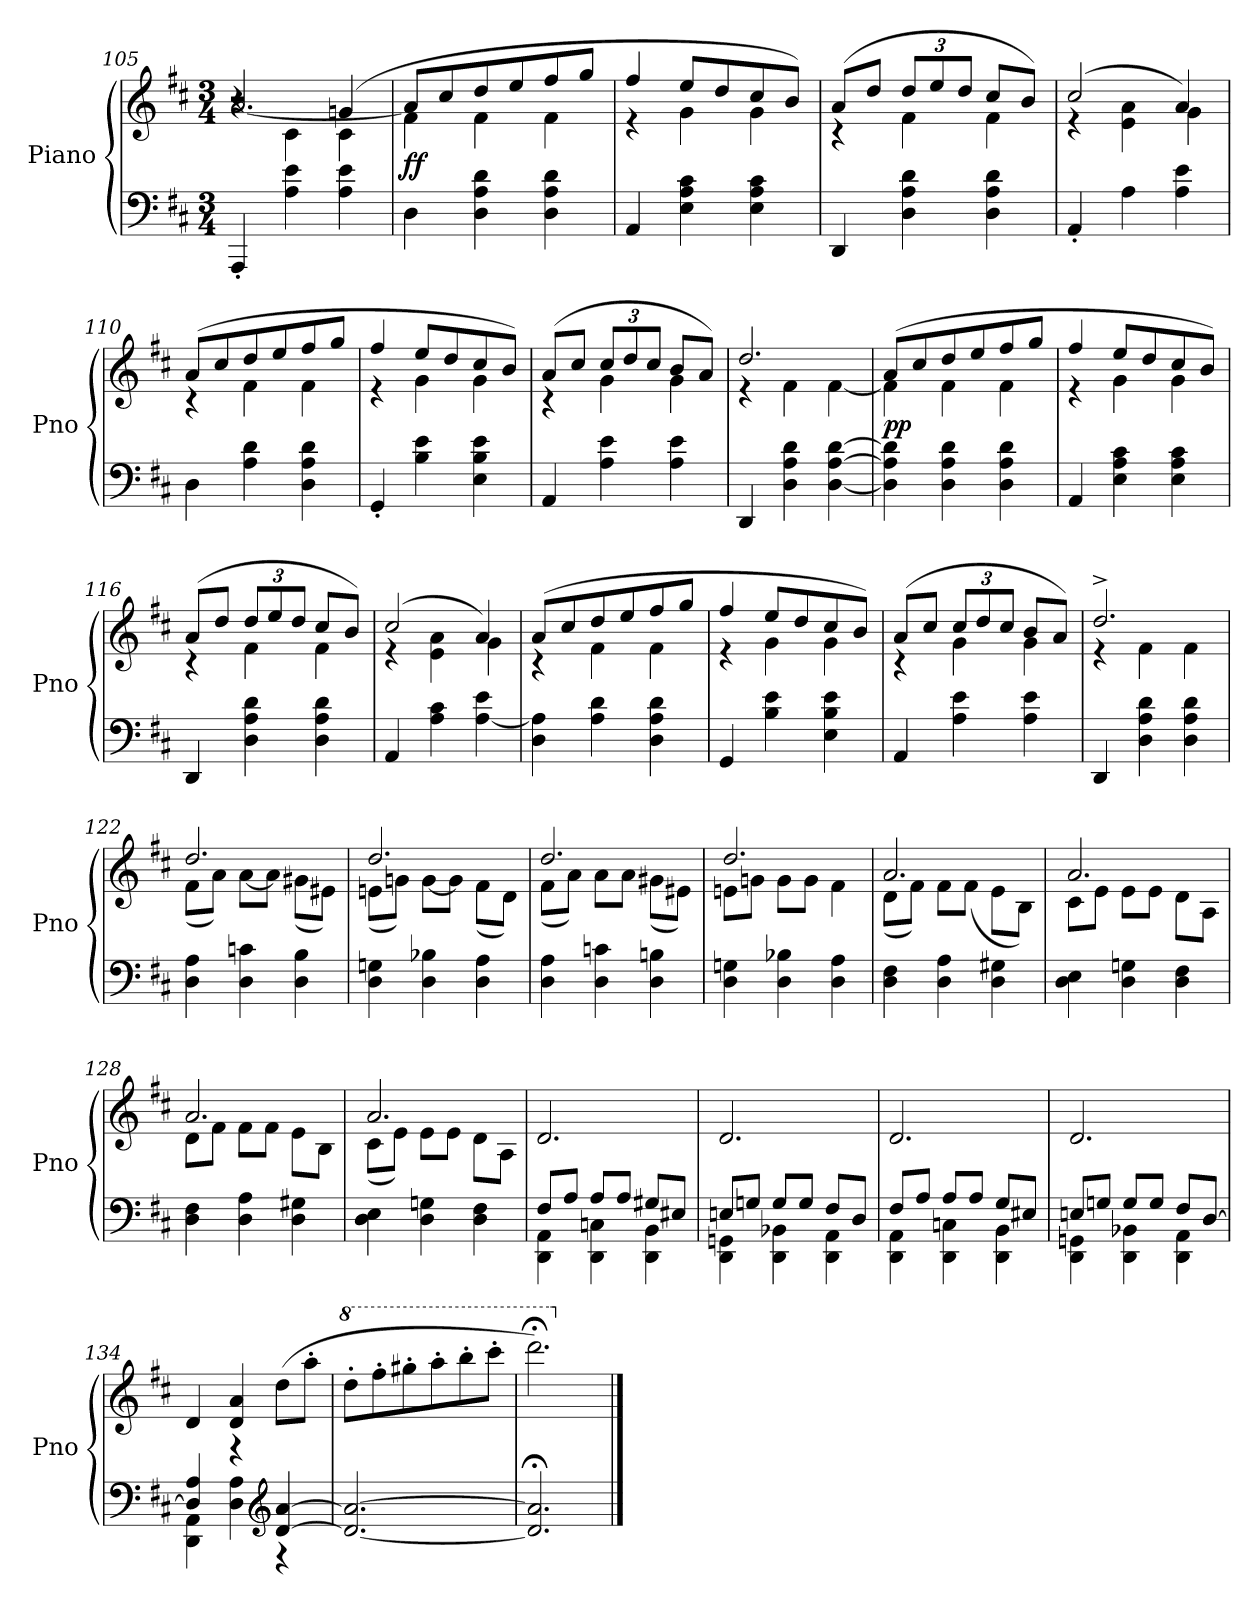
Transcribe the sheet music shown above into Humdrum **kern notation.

**kern	**kern	**dynam
*part1	*part1	*part1
*staff2	*staff1	*staff1/2
*I"Piano	*	*
*I'Pno	*	*
*clefF4	*clefG2	*
*k[f#c#]	*k[f#c#]	*
*M3/4	*M3/4	*
=105	=105	=105
*	*^	*
*	*	*^	*
4AAA'/	2r	[2.a/	4r	.
4A\ 4e\	.	.	4c#\	.
4A\ 4e\	(4gn/	.	4c#\	.
*	*	*v	*v	*
=106	=106	=106	=106
4D\	(8a/L]	4f#\)	ff
.	8cc#/	.	.
4D\ 4A\ 4d\	8dd/	4f#\	.
.	8ee/	.	.
4D\ 4A\ 4d\	8ff#/	4f#\	.
.	8gg/J	.	.
=107	=107	=107	=107
4AA/	4ff#/	4r	.
4E\ 4A\ 4c#\	8ee/L	4g\	.
.	8dd/	.	.
4E\ 4A\ 4c#\	8cc#/	4g\	.
.	8b/J)	.	.
=108	=108	=108	=108
4DD/	(8a/L	4r	.
.	8dd/J	.	.
4D\ 4A\ 4d\	12dd/L	4f#\	.
.	12ee/	.	.
.	12dd/J	.	.
4D\ 4A\ 4d\	8cc#/L	4f#\	.
.	8b/J)	.	.
=109	=109	=109	=109
4AA'/	(2cc#/	4r	.
4A\	.	4e\ 4a\	.
4A\ 4e\	4a/)	4g\	.
=110	=110	=110	=110
4D\	(8a/L	4r	.
.	8cc#/	.	.
4A\ 4d\	8dd/	4f#\	.
.	8ee/	.	.
4D\ 4A\ 4d\	8ff#/	4f#\	.
.	8gg/J	.	.
=111	=111	=111	=111
4GG'/	4ff#/	4r	.
4B\ 4e\	8ee/L	4g\	.
.	8dd/	.	.
4E\ 4B\ 4e\	8cc#/	4g\	.
.	8b/J)	.	.
=112	=112	=112	=112
4AA/	(8a/L	4r	.
.	8cc#/J	.	.
4A\ 4e\	12cc#/L	4g\	.
.	12dd/	.	.
.	12cc#/J	.	.
4A\ 4e\	8b/L	4g\	.
.	8a/J)	.	.
=113	=113	=113	=113
4DD/	2.dd/	4r	.
4D\ 4A\ 4d\	.	4f#\	.
[4D\ [4A\ [4d\	.	[4f#\	.
=114	=114	=114	=114
4D]\ 4A]\ 4d]\	(8a/L	4f#\]	pp
.	8cc#/	.	.
4D\ 4A\ 4d\	8dd/	4f#\	.
.	8ee/	.	.
4D\ 4A\ 4d\	8ff#/	4f#\	.
.	8gg/J	.	.
=115	=115	=115	=115
4AA/	4ff#/	4r	.
4E\ 4A\ 4c#\	8ee/L	4g\	.
.	8dd/	.	.
4E\ 4A\ 4c#\	8cc#/	4g\	.
.	8b/J)	.	.
=116	=116	=116	=116
4DD/	(8a/L	4r	.
.	8dd/J	.	.
4D\ 4A\ 4d\	12dd/L	4f#\	.
.	12ee/	.	.
.	12dd/J	.	.
4D\ 4A\ 4d\	8cc#/L	4f#\	.
.	8b/J)	.	.
=117	=117	=117	=117
4AA/	(2cc#/	4r	.
4A\ 4c#\	.	4e\ 4a\	.
[4A\ 4e\	4a/)	4g\	.
=118	=118	=118	=118
4D\ 4A]\	(8a/L	4r	.
.	8cc#/	.	.
4A\ 4d\	8dd/	4f#\	.
.	8ee/	.	.
4D\ 4A\ 4d\	8ff#/	4f#\	.
.	8gg/J	.	.
=119	=119	=119	=119
4GG/	4ff#/	4r	.
4B\ 4e\	8ee/L	4g\	.
.	8dd/	.	.
4E\ 4B\ 4e\	8cc#/	4g\	.
.	8b/J)	.	.
=120	=120	=120	=120
4AA/	(8a/L	4r	.
.	8cc#/J	.	.
4A\ 4e\	12cc#/L	4g\	.
.	12dd/	.	.
.	12cc#/J	.	.
4A\ 4e\	8b/L	4g\	.
.	8a/J)	.	.
=121	=121	=121	=121
4DD/	2.dd^/	4r	.
4D\ 4A\ 4d\	.	4f#\	.
4D\ 4A\ 4d\	.	4f#\	.
=122	=122	=122	=122
4D\ 4A\	2.dd/	(8f#\L	.
.	.	8a\J)	.
4D\ 4cn\	.	[8a\L	.
.	.	8a\J]	.
4D\ 4B\	.	(8g#X\L	.
.	.	8e#X\J)	.
=123	=123	=123	=123
4D\ 4Gn\	2.dd/	(8en\L	.
.	.	8gn\J)	.
4D\ 4B-X\	.	[8g\L	.
.	.	8g\J]	.
4D\ 4A\	.	(8f#\L	.
.	.	8d\J)	.
=124	=124	=124	=124
4D\ 4A\	2.dd/	(8f#\L	.
.	.	8a\J)	.
4D\ 4cn\	.	8a\L	.
.	.	8a\J	.
4D\ 4Bn\	.	(8g#X\L	.
.	.	8e#X\J)	.
=125	=125	=125	=125
4D\ 4Gn\	2.dd/	8en\L	.
.	.	8gn\J	.
4D\ 4B-X\	.	8g\L	.
.	.	8g\J	.
4D\ 4A\	.	4f#\	.
=126	=126	=126	=126
4D\ 4F#\	2.a/	(8d\L	.
.	.	8f#\J)	.
4D\ 4A\	.	8f#\L	.
.	.	(8f#\J	.
4D\ 4G#X\	.	8e\L	.
.	.	8B\J)	.
=127	=127	=127	=127
4D\ 4E\	2.a/	8c#\L	.
.	.	8e\J	.
4D\ 4Gn\	.	8e\L	.
.	.	8e\J	.
4D\ 4F#\	.	8d\L	.
.	.	8A\J	.
=128	=128	=128	=128
4D\ 4F#\	2.a/	8d\L	.
.	.	8f#\J	.
4D\ 4A\	.	8f#\L	.
.	.	8f#\J	.
4D\ 4G#X\	.	8e\L	.
.	.	8B\J	.
=129	=129	=129	=129
4D\ 4E\	2.a/	(8c#\L	.
.	.	8e\J)	.
4D\ 4Gn\	.	8e\L	.
.	.	8e\J	.
4D\ 4F#\	.	8d\L	.
.	.	8A\J	.
*	*v	*v	*
=130	=130	=130
*^	*	*
8F#/L	4DD\ 4AA\	2.d/	.
8A/J	.	.	.
8A/L	4DD\ 4Cn\	.	.
8A/J	.	.	.
8G#X/L	4DD\ 4BB\	.	.
8E#X/J	.	.	.
=131	=131	=131	=131
8En/L	4DD\ 4GGn\	2.d/	.
8Gn/J	.	.	.
8G/L	4DD\ 4BB-X\	.	.
8G/J	.	.	.
8F#/L	4DD\ 4AA\	.	.
8D/J	.	.	.
=132	=132	=132	=132
8F#/L	4DD\ 4AA\	2.d/	.
8A/J	.	.	.
8A/L	4DD\ 4Cn\	.	.
8A/J	.	.	.
8G/L	4DD\ 4BB\	.	.
8E#X/J	.	.	.
=133	=133	=133	=133
8En/L	4DD\ 4GGn\	2.d/	.
8Gn/J	.	.	.
8G/L	4DD\ 4BB-X\	.	.
8G/J	.	.	.
8F#/L	4DD\ 4AA\	.	.
[8D/J	.	.	.
=134	=134	=134	=134
4D]/ 4A/	4DD\ 4AA\	4d/	.
4r	4D\ 4A\	4d/ 4a/	.
*clefG2	*	*	*
[4d/ [4a/	4r	(8dd\L	.
.	.	8aa'\J	.
*v	*v	*	*
=135	=135	=135
*	*8va	*
2.d_/ 2.a_/	8ddd'\L	.
.	8fff#'\	.
.	8ggg#X'\	.
.	8aaa'\	.
.	8bbb'\	.
.	8cccc#'\J	.
=136	=136	=136
2.d];</ 2.a];</	2.dddd;<\)	.
*	*X8va	*
==	==	==
*-	*-	*-
